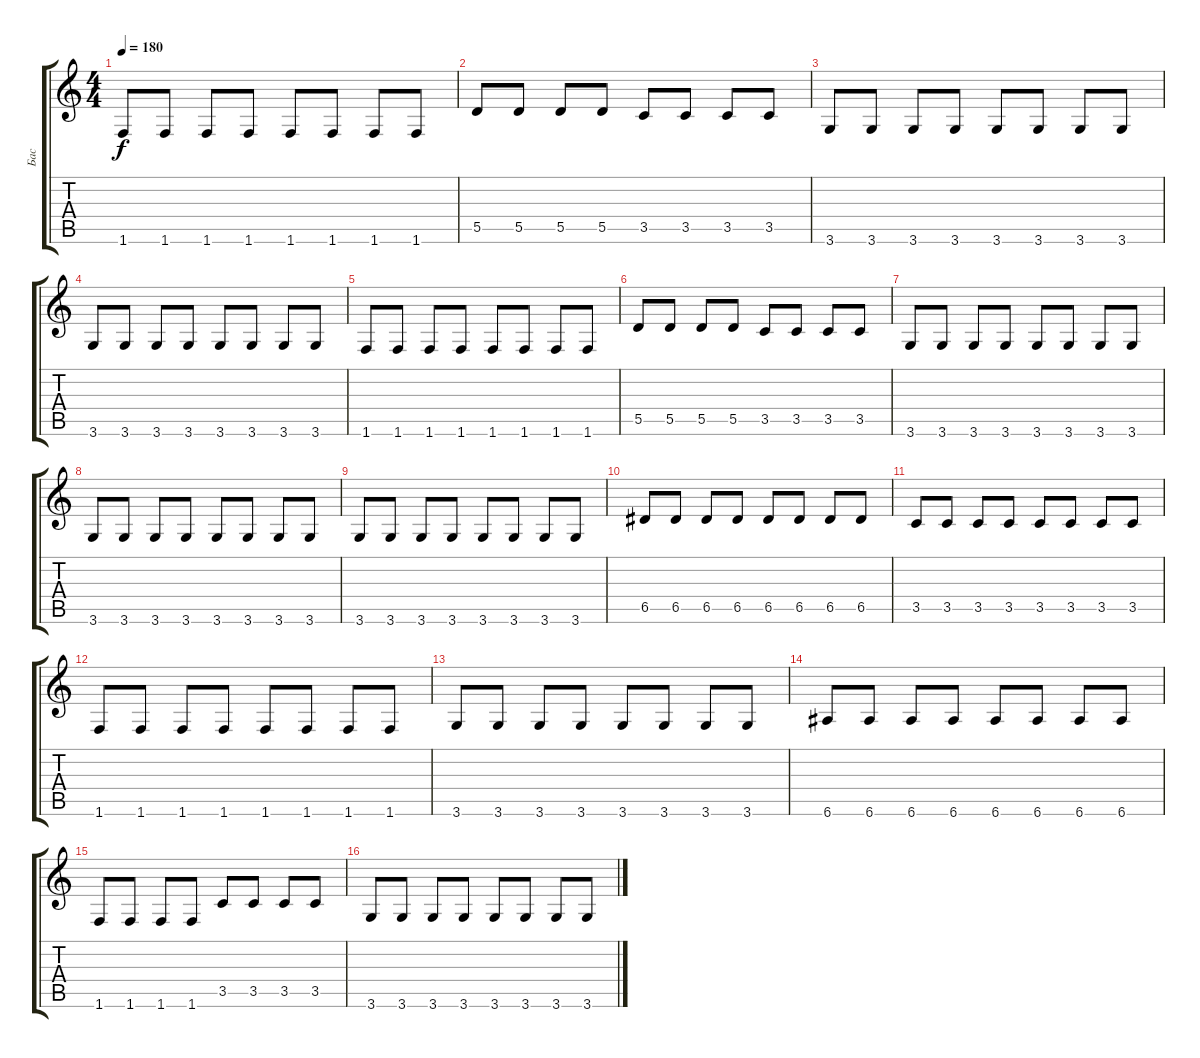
\track ("Бас" "Бас") {instrument electricbassfinger}
\staff {score tabs}
\tuning (E4 B3 G3 D3 A2 E2) {hide}
\ts (4 4)
\tempo 180
\clef g2
\ks c
1.6.8{dy f} 1.6.8 1.6.8 1.6.8 1.6.8 1.6.8 1.6.8 1.6.8 |
5.5.8 5.5.8 5.5.8 5.5.8 3.5.8 3.5.8 3.5.8 3.5.8 |
3.6.8 3.6.8 3.6.8 3.6.8 3.6.8 3.6.8 3.6.8 3.6.8 |
3.6.8 3.6.8 3.6.8 3.6.8 3.6.8 3.6.8 3.6.8 3.6.8 |
1.6.8 1.6.8 1.6.8 1.6.8 1.6.8 1.6.8 1.6.8 1.6.8 |
5.5.8 5.5.8 5.5.8 5.5.8 3.5.8 3.5.8 3.5.8 3.5.8 |
3.6.8 3.6.8 3.6.8 3.6.8 3.6.8 3.6.8 3.6.8 3.6.8 |
3.6.8 3.6.8 3.6.8 3.6.8 3.6.8 3.6.8 3.6.8 3.6.8 |
3.6.8 3.6.8 3.6.8 3.6.8 3.6.8 3.6.8 3.6.8 3.6.8 |
6.5.8 6.5.8 6.5.8 6.5.8 6.5.8 6.5.8 6.5.8 6.5.8 |
3.5.8 3.5.8 3.5.8 3.5.8 3.5.8 3.5.8 3.5.8 3.5.8 |
1.6.8 1.6.8 1.6.8 1.6.8 1.6.8 1.6.8 1.6.8 1.6.8 |
3.6.8 3.6.8 3.6.8 3.6.8 3.6.8 3.6.8 3.6.8 3.6.8 |
6.6.8 6.6.8 6.6.8 6.6.8 6.6.8 6.6.8 6.6.8 6.6.8 |
1.6.8 1.6.8 1.6.8 1.6.8 3.5.8 3.5.8 3.5.8 3.5.8 |
3.6.8 3.6.8 3.6.8 3.6.8 3.6.8 3.6.8 3.6.8 3.6.8
